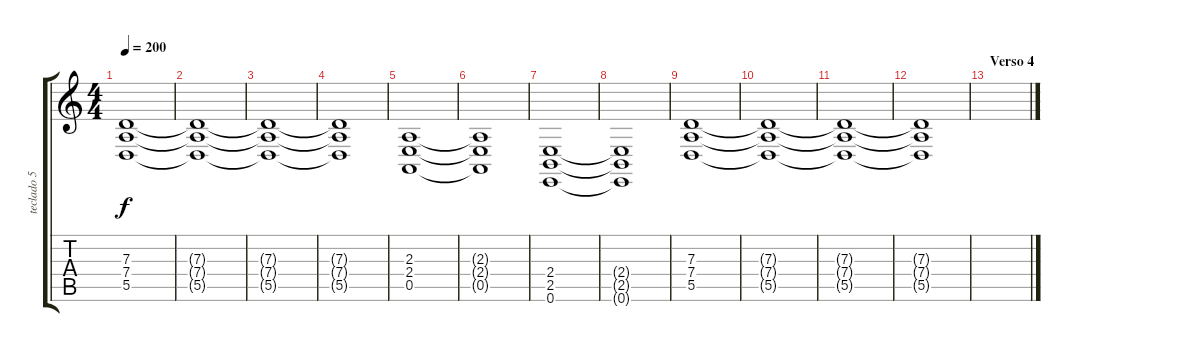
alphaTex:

\track ("teclado 5" "teclado 5") {instrument tremolostrings}
\staff {score tabs}
\tuning (E4 B3 G3 D3 A2 E2) {hide}
\ts (4 4)
\tempo 200
\clef g2
\ks c
(7.3 7.4 5.5).1{dy f} |
(7.3{t} 7.4{t} 5.5{t}).1 |
(7.3{t} 7.4{t} 5.5{t}).1 |
(7.3{t} 7.4{t} 5.5{t}).1 |
(2.3 2.4 0.5).1 |
(2.3{t} 2.4{t} 0.5{t}).1 |
(2.4 2.5 0.6).1 |
(2.4{t} 2.5{t} 0.6{t}).1 |
(7.3 7.4 5.5).1 |
(7.3{t} 7.4{t} 5.5{t}).1 |
(7.3{t} 7.4{t} 5.5{t}).1 |
(7.3{t} 7.4{t} 5.5{t}).1 |
\section ("" "Verso 4")
